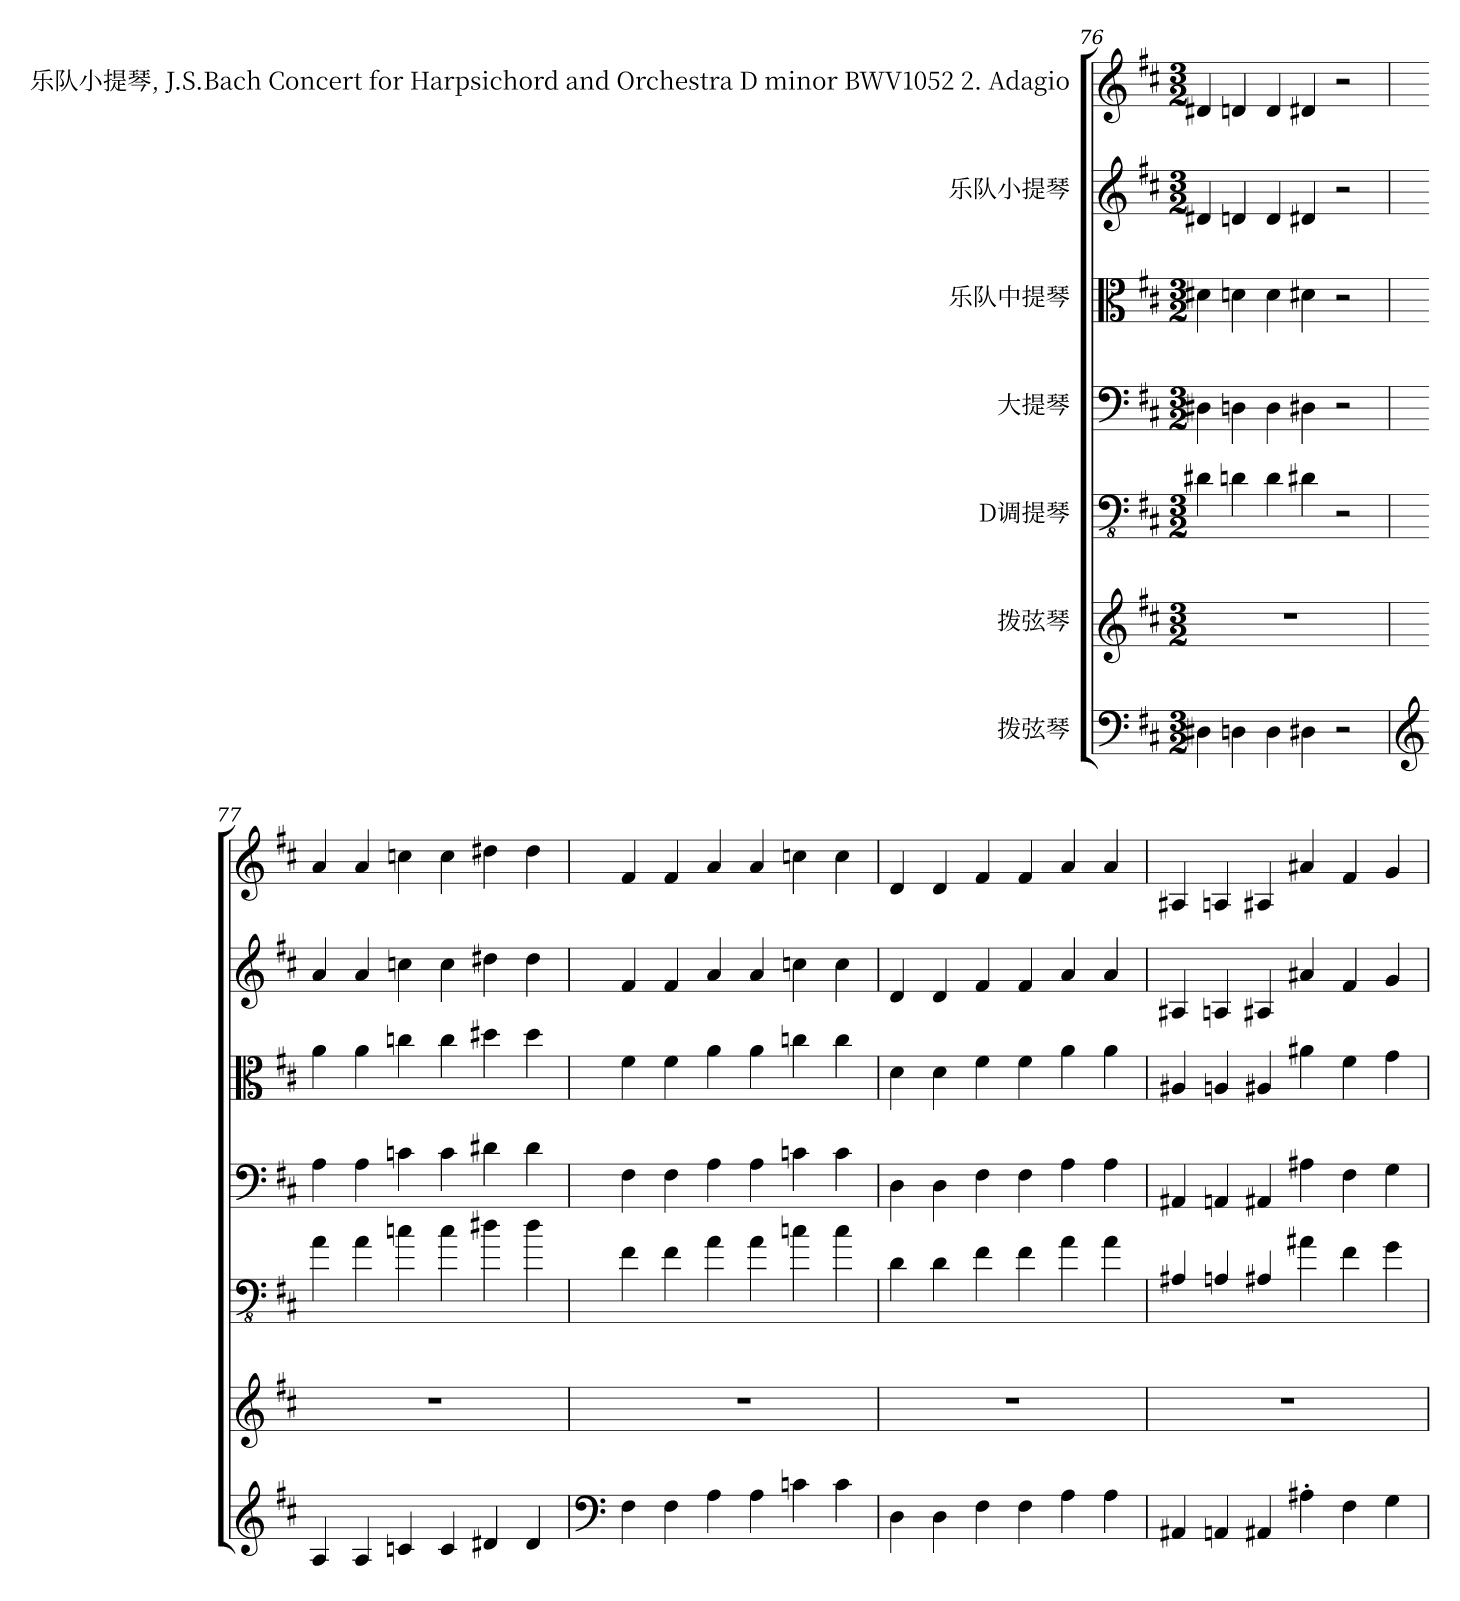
**kern	**kern	**kern	**kern	**kern	**kern	**kern
*part7	*part6	*part5	*part4	*part3	*part2	*part1
*staff7	*staff6	*staff5	*staff4	*staff3	*staff2	*staff1
*I"拨弦琴	*I"拨弦琴	*I"D调提琴	*I"大提琴	*I"乐队中提琴	*I"乐队小提琴	*I"乐队小提琴, J.S.Bach Concert for Harpsichord and Orchestra D minor BWV1052 2. Adagio
*clefF4	*clefG2	*clefFv4	*clefF4	*clefC3	*clefG2	*clefG2
*	*	*ITrd7c12	*	*	*	*
*k[f#c#]	*k[f#c#]	*k[f#c#]	*k[f#c#]	*k[f#c#]	*k[f#c#]	*k[f#c#]
*M3/2	*M3/2	*M3/2	*M3/2	*M3/2	*M3/2	*M3/2
=76	=76	=76	=76	=76	=76	=76
4D#X\	1.r	4DD#X\	4D#X\	4d#X\	4d#X/	4d#X/
4Dn\	.	4DDn\	4Dn\	4dn\	4dn/	4dn/
4D\	.	4DD\	4D\	4d\	4d/	4d/
4D#X\	.	4DD#X\	4D#X\	4d#X\	4d#X/	4d#X/
2r	.	2r	2r	2r	2r	2r
=77	=77	=77	=77	=77	=77	=77
*clefG2	*	*	*	*	*	*
4A/	1.r	4AA\	4A\	4a\	4a/	4a/
4A/	.	4AA\	4A\	4a\	4a/	4a/
4cn/	.	4Cn\	4cn\	4ccn\	4ccn\	4ccn\
4c/	.	4C\	4c\	4cc\	4cc\	4cc\
4d#X/	.	4D#X\	4d#X\	4dd#X\	4dd#X\	4dd#X\
4d#/	.	4D#\	4d#\	4dd#\	4dd#\	4dd#\
=78	=78	=78	=78	=78	=78	=78
*clefF4	*	*	*	*	*	*
4F#\	1.r	4FF#\	4F#\	4f#\	4f#/	4f#/
4F#\	.	4FF#\	4F#\	4f#\	4f#/	4f#/
4A\	.	4AA\	4A\	4a\	4a/	4a/
4A\	.	4AA\	4A\	4a\	4a/	4a/
4cn\	.	4Cn\	4cn\	4ccn\	4ccn\	4ccn\
4c\	.	4C\	4c\	4cc\	4cc\	4cc\
!!LO:PB:g=z
=79	=79	=79	=79	=79	=79	=79
4D\	1.r	4DD\	4D\	4d\	4d/	4d/
4D\	.	4DD\	4D\	4d\	4d/	4d/
4F#\	.	4FF#\	4F#\	4f#\	4f#/	4f#/
4F#\	.	4FF#\	4F#\	4f#\	4f#/	4f#/
4A\	.	4AA\	4A\	4a\	4a/	4a/
4A\	.	4AA\	4A\	4a\	4a/	4a/
=80	=80	=80	=80	=80	=80	=80
4AA#X/	1.r	4AAA#X/	4AA#X/	4A#X/	4A#X/	4A#X/
4AAn/	.	4AAAn/	4AAn/	4An/	4An/	4An/
4AA#X/	.	4AAA#X/	4AA#X/	4A#X/	4A#X/	4A#X/
4A#X'\	.	4AA#X\	4A#X\	4a#X\	4a#X/	4a#X/
4F#\	.	4FF#\	4F#\	4f#\	4f#/	4f#/
4G\	.	4GG\	4G\	4g\	4g/	4g/
=	=	=	=	=	=	=
*-	*-	*-	*-	*-	*-	*-
